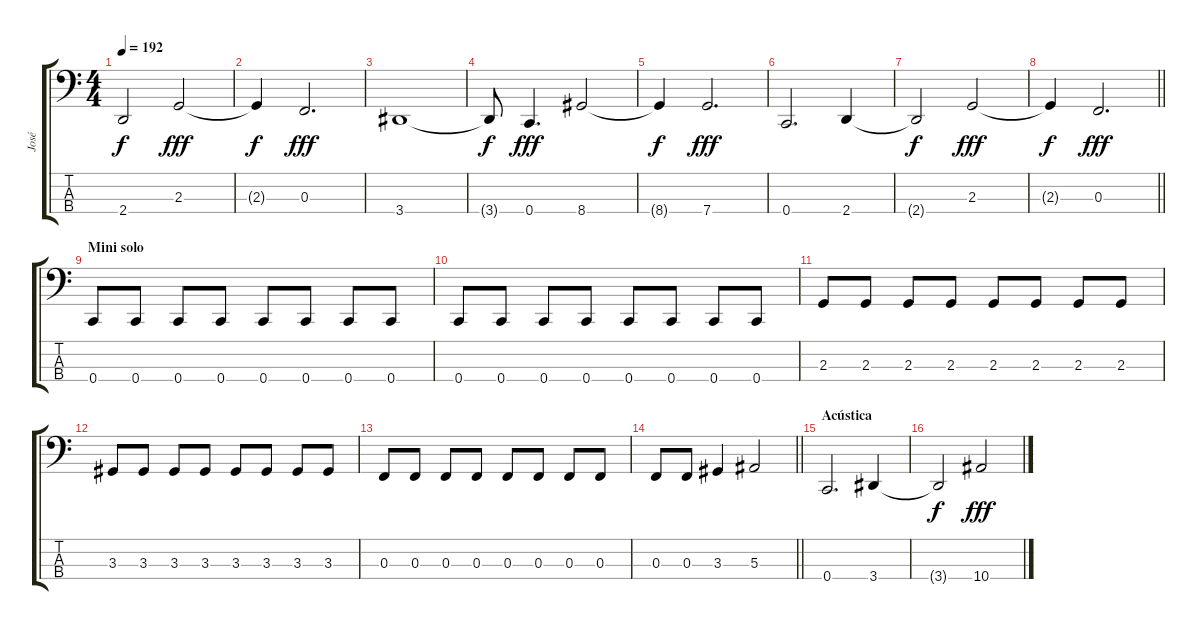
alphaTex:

\track ("José" "José") {instrument electricbassfinger}
\staff {score tabs}
\tuning (Eb2 Bb1 F1 C1) {hide}
\ts (4 4)
\tempo 192
\clef f4
\ks c
2.4{t}.2{dy f} 2.3.2{dy fff} |
2.3{t}.4{dy f} 0.3.2{d dy fff} |
3.4.1 |
3.4{t}.8{dy f} 0.4.4{d dy fff} 8.4.2 |
8.4{t}.4{dy f} 7.4.2{d dy fff} |
0.4.2{d} 2.4.4 |
2.4{t}.2{dy f} 2.3.2{dy fff} |
\barLineRight lightlight
2.3{t}.4{dy f} 0.3.2{d dy fff} |
\section ("" "Mini solo")
0.4.8 0.4.8 0.4.8 0.4.8 0.4.8 0.4.8 0.4.8 0.4.8 |
0.4.8 0.4.8 0.4.8 0.4.8 0.4.8 0.4.8 0.4.8 0.4.8 |
2.3.8 2.3.8 2.3.8 2.3.8 2.3.8 2.3.8 2.3.8 2.3.8 |
3.3.8 3.3.8 3.3.8 3.3.8 3.3.8 3.3.8 3.3.8 3.3.8 |
0.3.8 0.3.8 0.3.8 0.3.8 0.3.8 0.3.8 0.3.8 0.3.8 |
\barLineRight lightlight
0.3.8 0.3.8 3.3.4 5.3.2 |
\section ("" "Acústica")
0.4.2{d} 3.4.4 |
3.4{t}.2{dy f} 10.4.2{dy fff}
